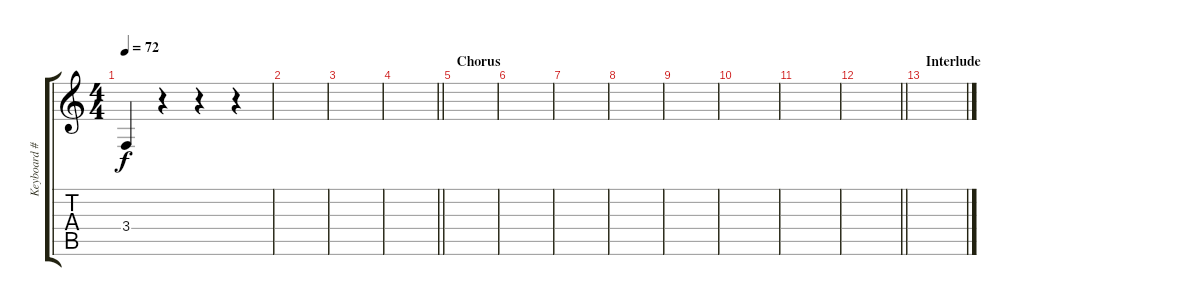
\track ("Keyboard #1" "Keyboard #") {instrument pad4choir}
\staff {score tabs}
\tuning (E4 B3 G3 D3 A2 E2) {hide}
\ts (4 4)
\tempo 72
\clef g2
\ks c
3.4.4{dy f} r.4 r.4 r.4 |
|
|
\barLineRight lightlight
|
\section ("" "Chorus")
|
|
|
|
|
|
|
\barLineRight lightlight
|
\section ("" "Interlude")
